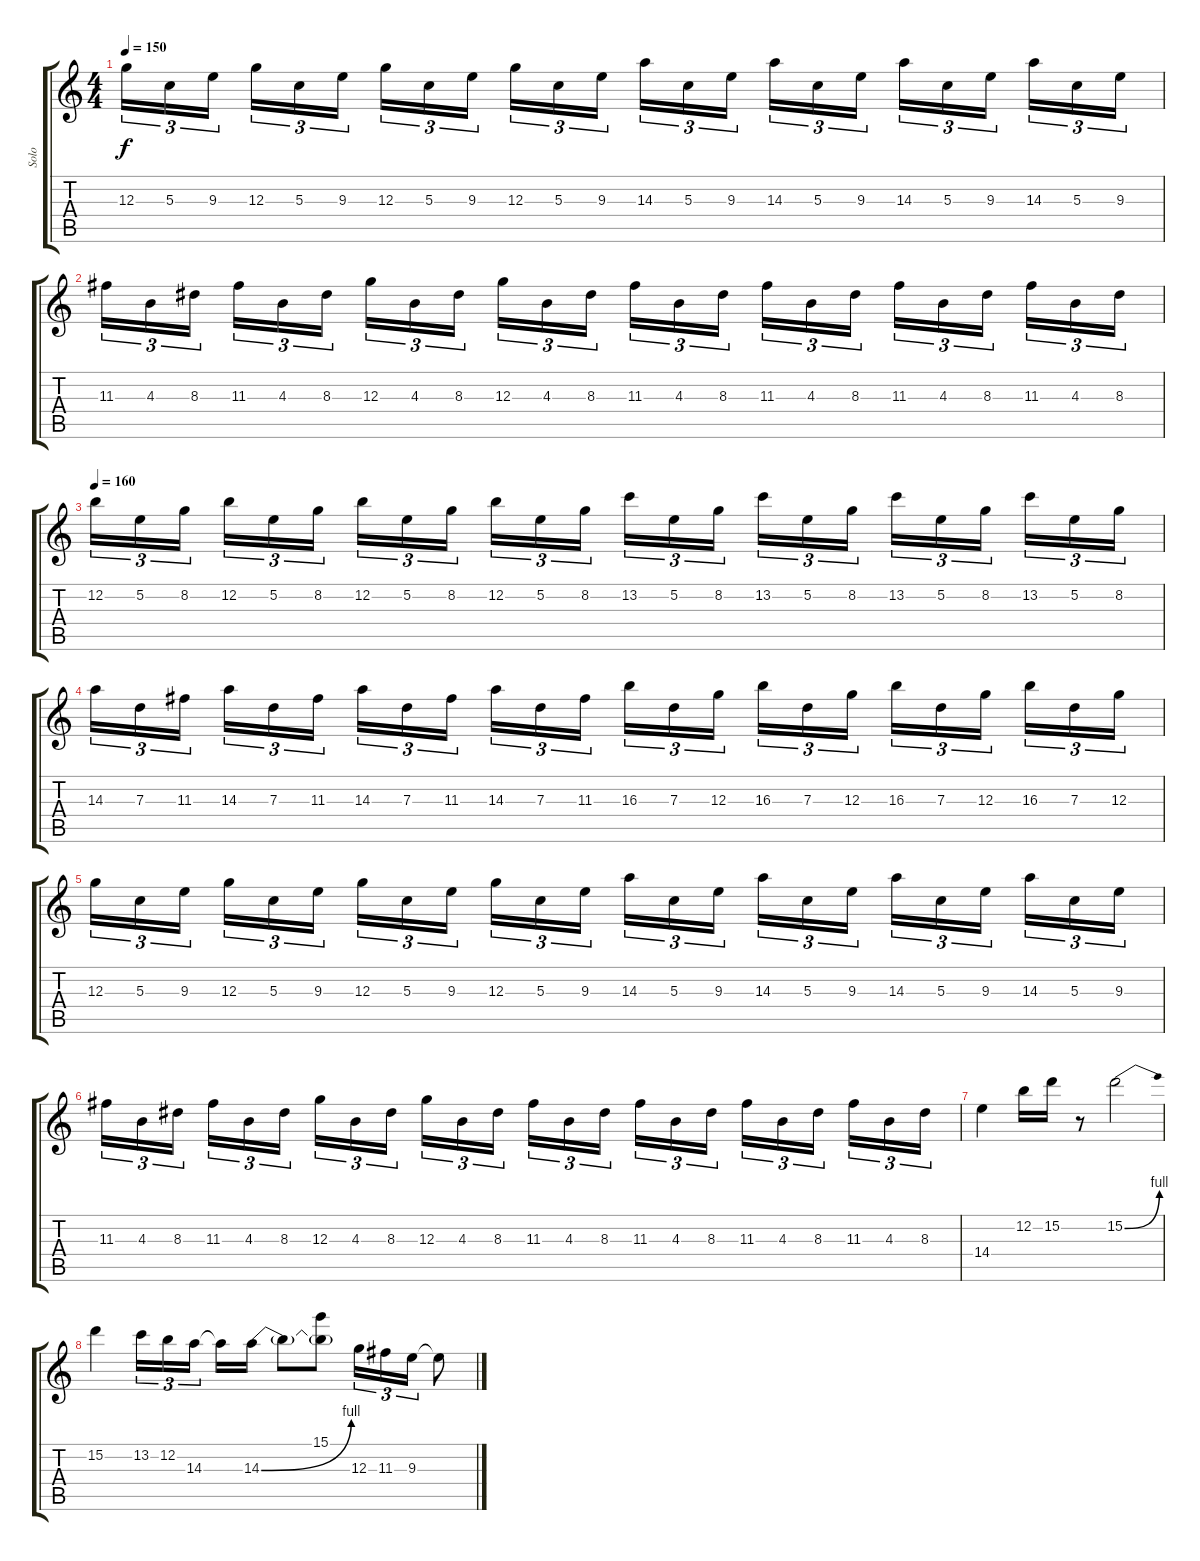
\track ("Solo" "Solo") {instrument overdrivenguitar}
\staff {score tabs}
\tuning (E4 B3 G3 D3 A2 E2) {hide}
\ts (4 4)
\tempo 150
\clef g2
\ks c
12.3.16{tu (3 2) dy f} 5.3.16{tu (3 2)} 9.3.16{tu (3 2)} 12.3.16{tu (3 2)} 5.3.16{tu (3 2)} 9.3.16{tu (3 2)} 12.3.16{tu (3 2)} 5.3.16{tu (3 2)} 9.3.16{tu (3 2)} 12.3.16{tu (3 2)} 5.3.16{tu (3 2)} 9.3.16{tu (3 2)} 14.3.16{tu (3 2)} 5.3.16{tu (3 2)} 9.3.16{tu (3 2)} 14.3.16{tu (3 2)} 5.3.16{tu (3 2)} 9.3.16{tu (3 2)} 14.3.16{tu (3 2)} 5.3.16{tu (3 2)} 9.3.16{tu (3 2)} 14.3.16{tu (3 2)} 5.3.16{tu (3 2)} 9.3.16{tu (3 2)} |
11.3.16{tu (3 2)} 4.3.16{tu (3 2)} 8.3.16{tu (3 2)} 11.3.16{tu (3 2)} 4.3.16{tu (3 2)} 8.3.16{tu (3 2)} 12.3.16{tu (3 2)} 4.3.16{tu (3 2)} 8.3.16{tu (3 2)} 12.3.16{tu (3 2)} 4.3.16{tu (3 2)} 8.3.16{tu (3 2)} 11.3.16{tu (3 2)} 4.3.16{tu (3 2)} 8.3.16{tu (3 2)} 11.3.16{tu (3 2)} 4.3.16{tu (3 2)} 8.3.16{tu (3 2)} 11.3.16{tu (3 2)} 4.3.16{tu (3 2)} 8.3.16{tu (3 2)} 11.3.16{tu (3 2)} 4.3.16{tu (3 2)} 8.3.16{tu (3 2)} |
\tempo 160
12.2.16{tu (3 2)} 5.2.16{tu (3 2)} 8.2.16{tu (3 2)} 12.2.16{tu (3 2)} 5.2.16{tu (3 2)} 8.2.16{tu (3 2)} 12.2.16{tu (3 2)} 5.2.16{tu (3 2)} 8.2.16{tu (3 2)} 12.2.16{tu (3 2)} 5.2.16{tu (3 2)} 8.2.16{tu (3 2)} 13.2.16{tu (3 2)} 5.2.16{tu (3 2)} 8.2.16{tu (3 2)} 13.2.16{tu (3 2)} 5.2.16{tu (3 2)} 8.2.16{tu (3 2)} 13.2.16{tu (3 2)} 5.2.16{tu (3 2)} 8.2.16{tu (3 2)} 13.2.16{tu (3 2)} 5.2.16{tu (3 2)} 8.2.16{tu (3 2)} |
14.3.16{tu (3 2)} 7.3.16{tu (3 2)} 11.3.16{tu (3 2)} 14.3.16{tu (3 2)} 7.3.16{tu (3 2)} 11.3.16{tu (3 2)} 14.3.16{tu (3 2)} 7.3.16{tu (3 2)} 11.3.16{tu (3 2)} 14.3.16{tu (3 2)} 7.3.16{tu (3 2)} 11.3.16{tu (3 2)} 16.3.16{tu (3 2)} 7.3.16{tu (3 2)} 12.3.16{tu (3 2)} 16.3.16{tu (3 2)} 7.3.16{tu (3 2)} 12.3.16{tu (3 2)} 16.3.16{tu (3 2)} 7.3.16{tu (3 2)} 12.3.16{tu (3 2)} 16.3.16{tu (3 2)} 7.3.16{tu (3 2)} 12.3.16{tu (3 2)} |
12.3.16{tu (3 2)} 5.3.16{tu (3 2)} 9.3.16{tu (3 2)} 12.3.16{tu (3 2)} 5.3.16{tu (3 2)} 9.3.16{tu (3 2)} 12.3.16{tu (3 2)} 5.3.16{tu (3 2)} 9.3.16{tu (3 2)} 12.3.16{tu (3 2)} 5.3.16{tu (3 2)} 9.3.16{tu (3 2)} 14.3.16{tu (3 2)} 5.3.16{tu (3 2)} 9.3.16{tu (3 2)} 14.3.16{tu (3 2)} 5.3.16{tu (3 2)} 9.3.16{tu (3 2)} 14.3.16{tu (3 2)} 5.3.16{tu (3 2)} 9.3.16{tu (3 2)} 14.3.16{tu (3 2)} 5.3.16{tu (3 2)} 9.3.16{tu (3 2)} |
11.3.16{tu (3 2)} 4.3.16{tu (3 2)} 8.3.16{tu (3 2)} 11.3.16{tu (3 2)} 4.3.16{tu (3 2)} 8.3.16{tu (3 2)} 12.3.16{tu (3 2)} 4.3.16{tu (3 2)} 8.3.16{tu (3 2)} 12.3.16{tu (3 2)} 4.3.16{tu (3 2)} 8.3.16{tu (3 2)} 11.3.16{tu (3 2)} 4.3.16{tu (3 2)} 8.3.16{tu (3 2)} 11.3.16{tu (3 2)} 4.3.16{tu (3 2)} 8.3.16{tu (3 2)} 11.3.16{tu (3 2)} 4.3.16{tu (3 2)} 8.3.16{tu (3 2)} 11.3.16{tu (3 2)} 4.3.16{tu (3 2)} 8.3.16{tu (3 2)} |
14.4.4 12.2.16 15.2.16 r.8 15.2{be (bend 0 0 60 4)}.2 |
15.2.4 13.2.16{tu (3 2)} 12.2.16{tu (3 2)} 14.3.16{tu (3 2)} 14.3{t}.16 14.3{be (bend 0 0 60 4)}.16 14.3{t}.8 (15.1 14.3{t}).8 12.3.16{tu (3 2)} 11.3.16{tu (3 2)} 9.3.16{tu (3 2)} 9.3{t}.8
